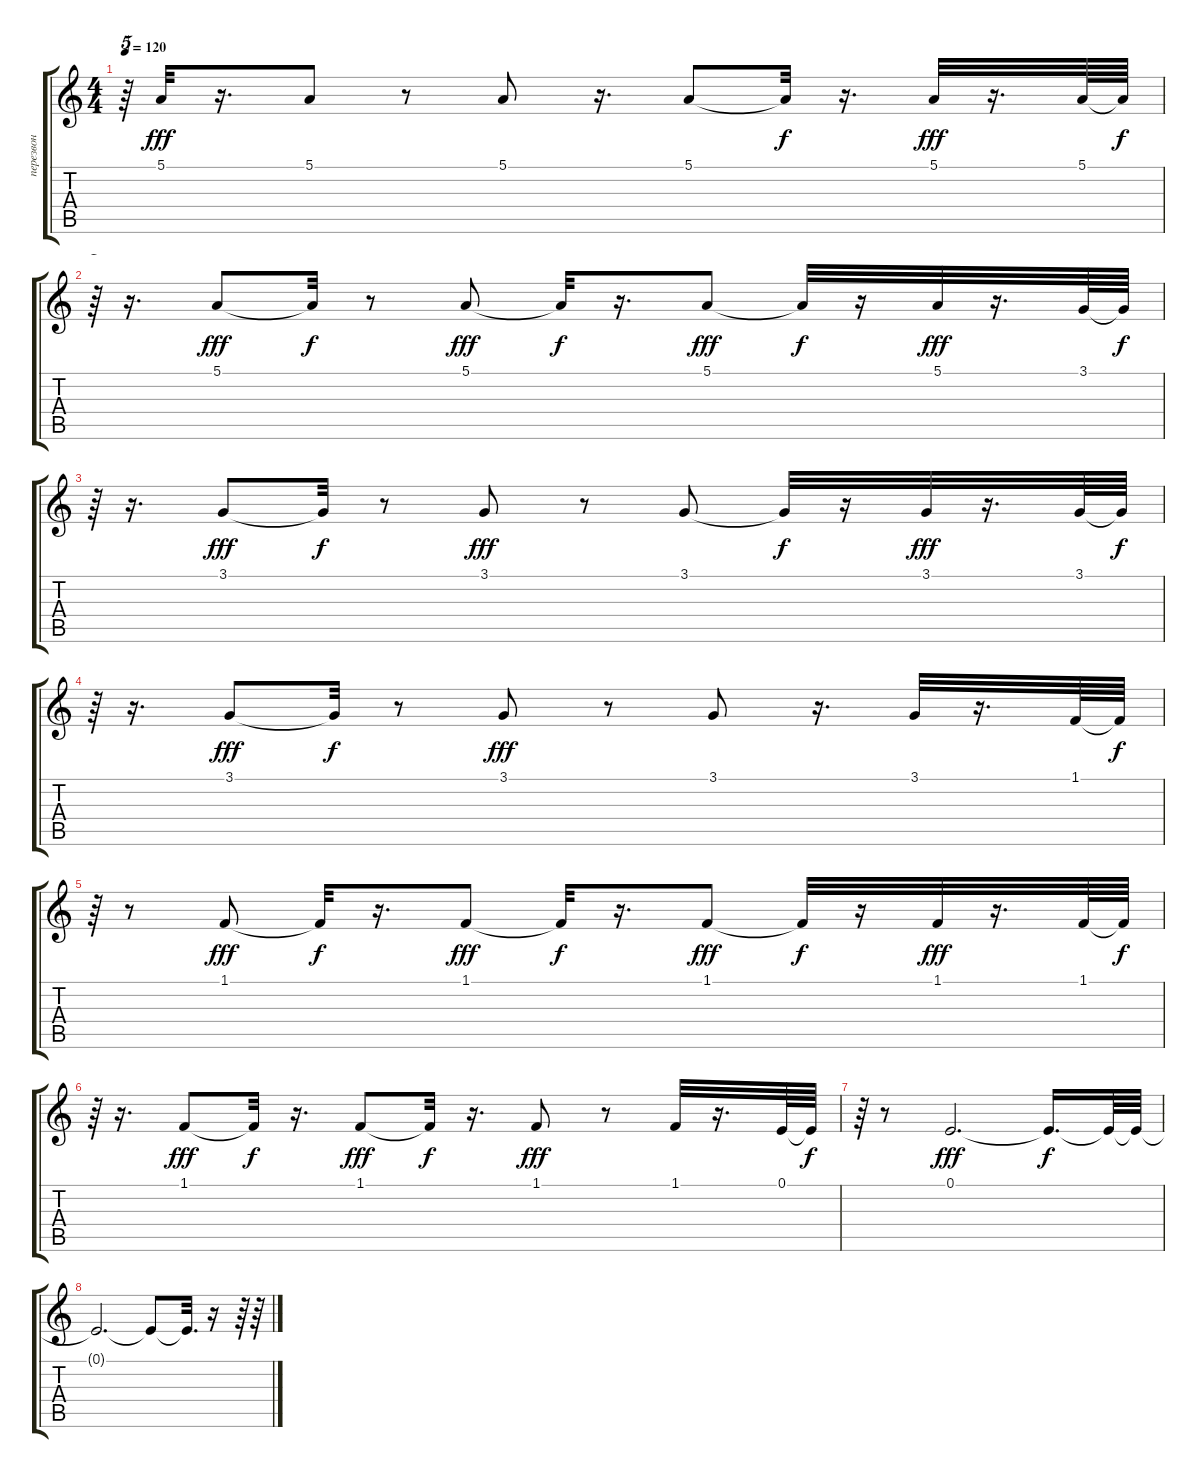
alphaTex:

\track ("перезвон" "перезвон") {instrument brasssection}
\staff {score tabs}
\tuning (E4 B3 G3 D3 A2 E2) {hide}
\ts (4 4)
\tempo 120
\clef g2
\ks c
r.64{tu (5 4) dy f} 5.1.32{dy fff} r.16{d} 5.1.8 r.8 5.1.8 r.16{d} 5.1.8 5.1{t}.32{dy f} r.16{d} 5.1.32{dy fff} r.16{d} 5.1.64 5.1{t}.64{dy f} |
r.64{tu (5 4)} r.16{d} 5.1.8{dy fff} 5.1{t}.32{dy f} r.8 5.1.8{dy fff} 5.1{t}.32{dy f} r.16{d} 5.1.8{dy fff} 5.1{t}.32{dy f} r.16 5.1.32{dy fff} r.16{d} 3.1.64 3.1{t}.64{dy f} |
r.64{tu (5 4)} r.16{d} 3.1.8{dy fff} 3.1{t}.32{dy f} r.8 3.1.8{dy fff} r.8 3.1.8 3.1{t}.32{dy f} r.16 3.1.32{dy fff} r.16{d} 3.1.64 3.1{t}.64{dy f} |
r.64{tu (5 4)} r.16{d} 3.1.8{dy fff} 3.1{t}.32{dy f} r.8 3.1.8{dy fff} r.8 3.1.8 r.16{d} 3.1.32 r.16{d} 1.1.64 1.1{t}.64{dy f} |
r.64{tu (5 4)} r.8 1.1.8{dy fff} 1.1{t}.32{dy f} r.16{d} 1.1.8{dy fff} 1.1{t}.32{dy f} r.16{d} 1.1.8{dy fff} 1.1{t}.32{dy f} r.16 1.1.32{dy fff} r.16{d} 1.1.64 1.1{t}.64{dy f} |
r.64{tu (5 4)} r.16{d} 1.1.8{dy fff} 1.1{t}.32{dy f} r.16{d} 1.1.8{dy fff} 1.1{t}.32{dy f} r.16{d} 1.1.8{dy fff} r.8 1.1.32 r.16{d} 0.1.64 0.1{t}.64{dy f} |
r.64{tu (5 4)} r.8 0.1.2{d dy fff} 0.1{t}.16{d dy f} 0.1{t}.64 0.1{t}.64 |
0.1{t}.2{d} 0.1{t}.8 0.1{t}.32{d} r.16 r.64 r.64
